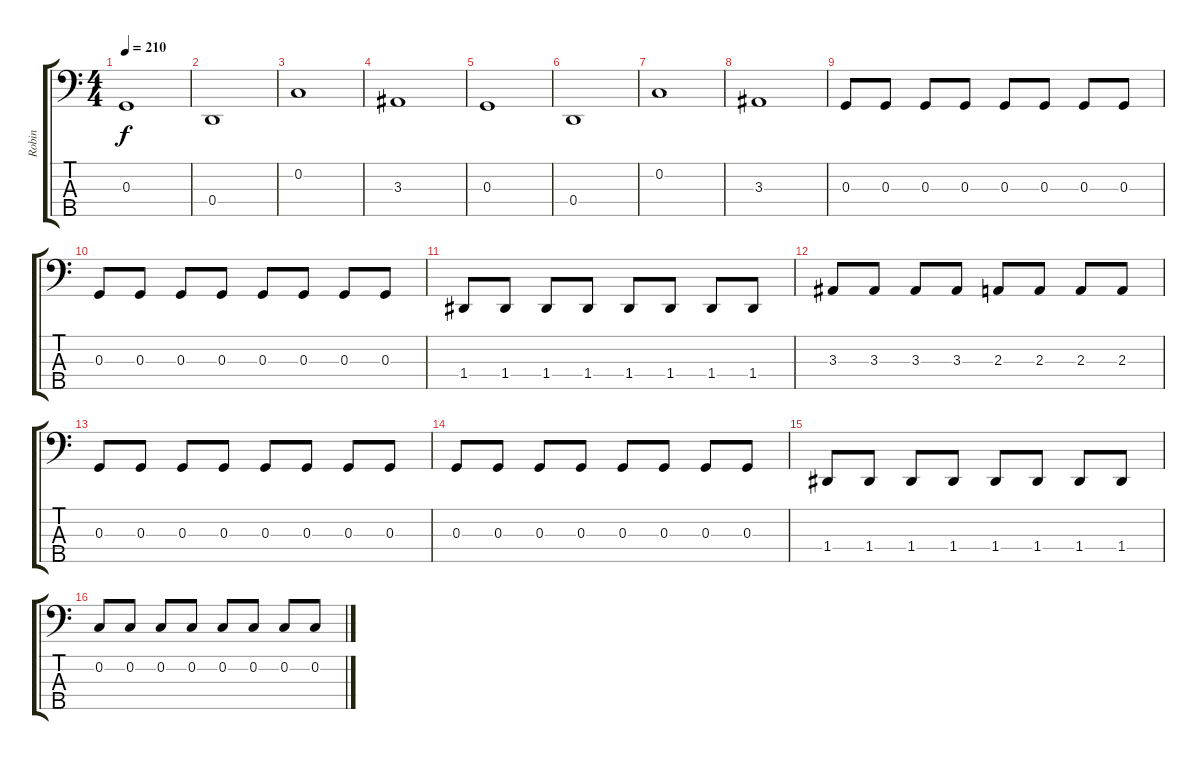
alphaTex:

\track ("Robin" "Robin") {instrument electricbasspick}
\staff {score tabs}
\tuning (F2 C2 G1 D1 A0) {hide}
\ts (4 4)
\tempo 210
\clef f4
\ks c
0.3.1{dy f} |
0.4.1 |
0.2.1 |
3.3.1 |
0.3.1 |
0.4.1 |
0.2.1 |
3.3.1 |
0.3.8 0.3.8 0.3.8 0.3.8 0.3.8 0.3.8 0.3.8 0.3.8 |
0.3.8 0.3.8 0.3.8 0.3.8 0.3.8 0.3.8 0.3.8 0.3.8 |
1.4.8 1.4.8 1.4.8 1.4.8 1.4.8 1.4.8 1.4.8 1.4.8 |
3.3.8 3.3.8 3.3.8 3.3.8 2.3.8 2.3.8 2.3.8 2.3.8 |
0.3.8 0.3.8 0.3.8 0.3.8 0.3.8 0.3.8 0.3.8 0.3.8 |
0.3.8 0.3.8 0.3.8 0.3.8 0.3.8 0.3.8 0.3.8 0.3.8 |
1.4.8 1.4.8 1.4.8 1.4.8 1.4.8 1.4.8 1.4.8 1.4.8 |
0.2.8 0.2.8 0.2.8 0.2.8 0.2.8 0.2.8 0.2.8 0.2.8
